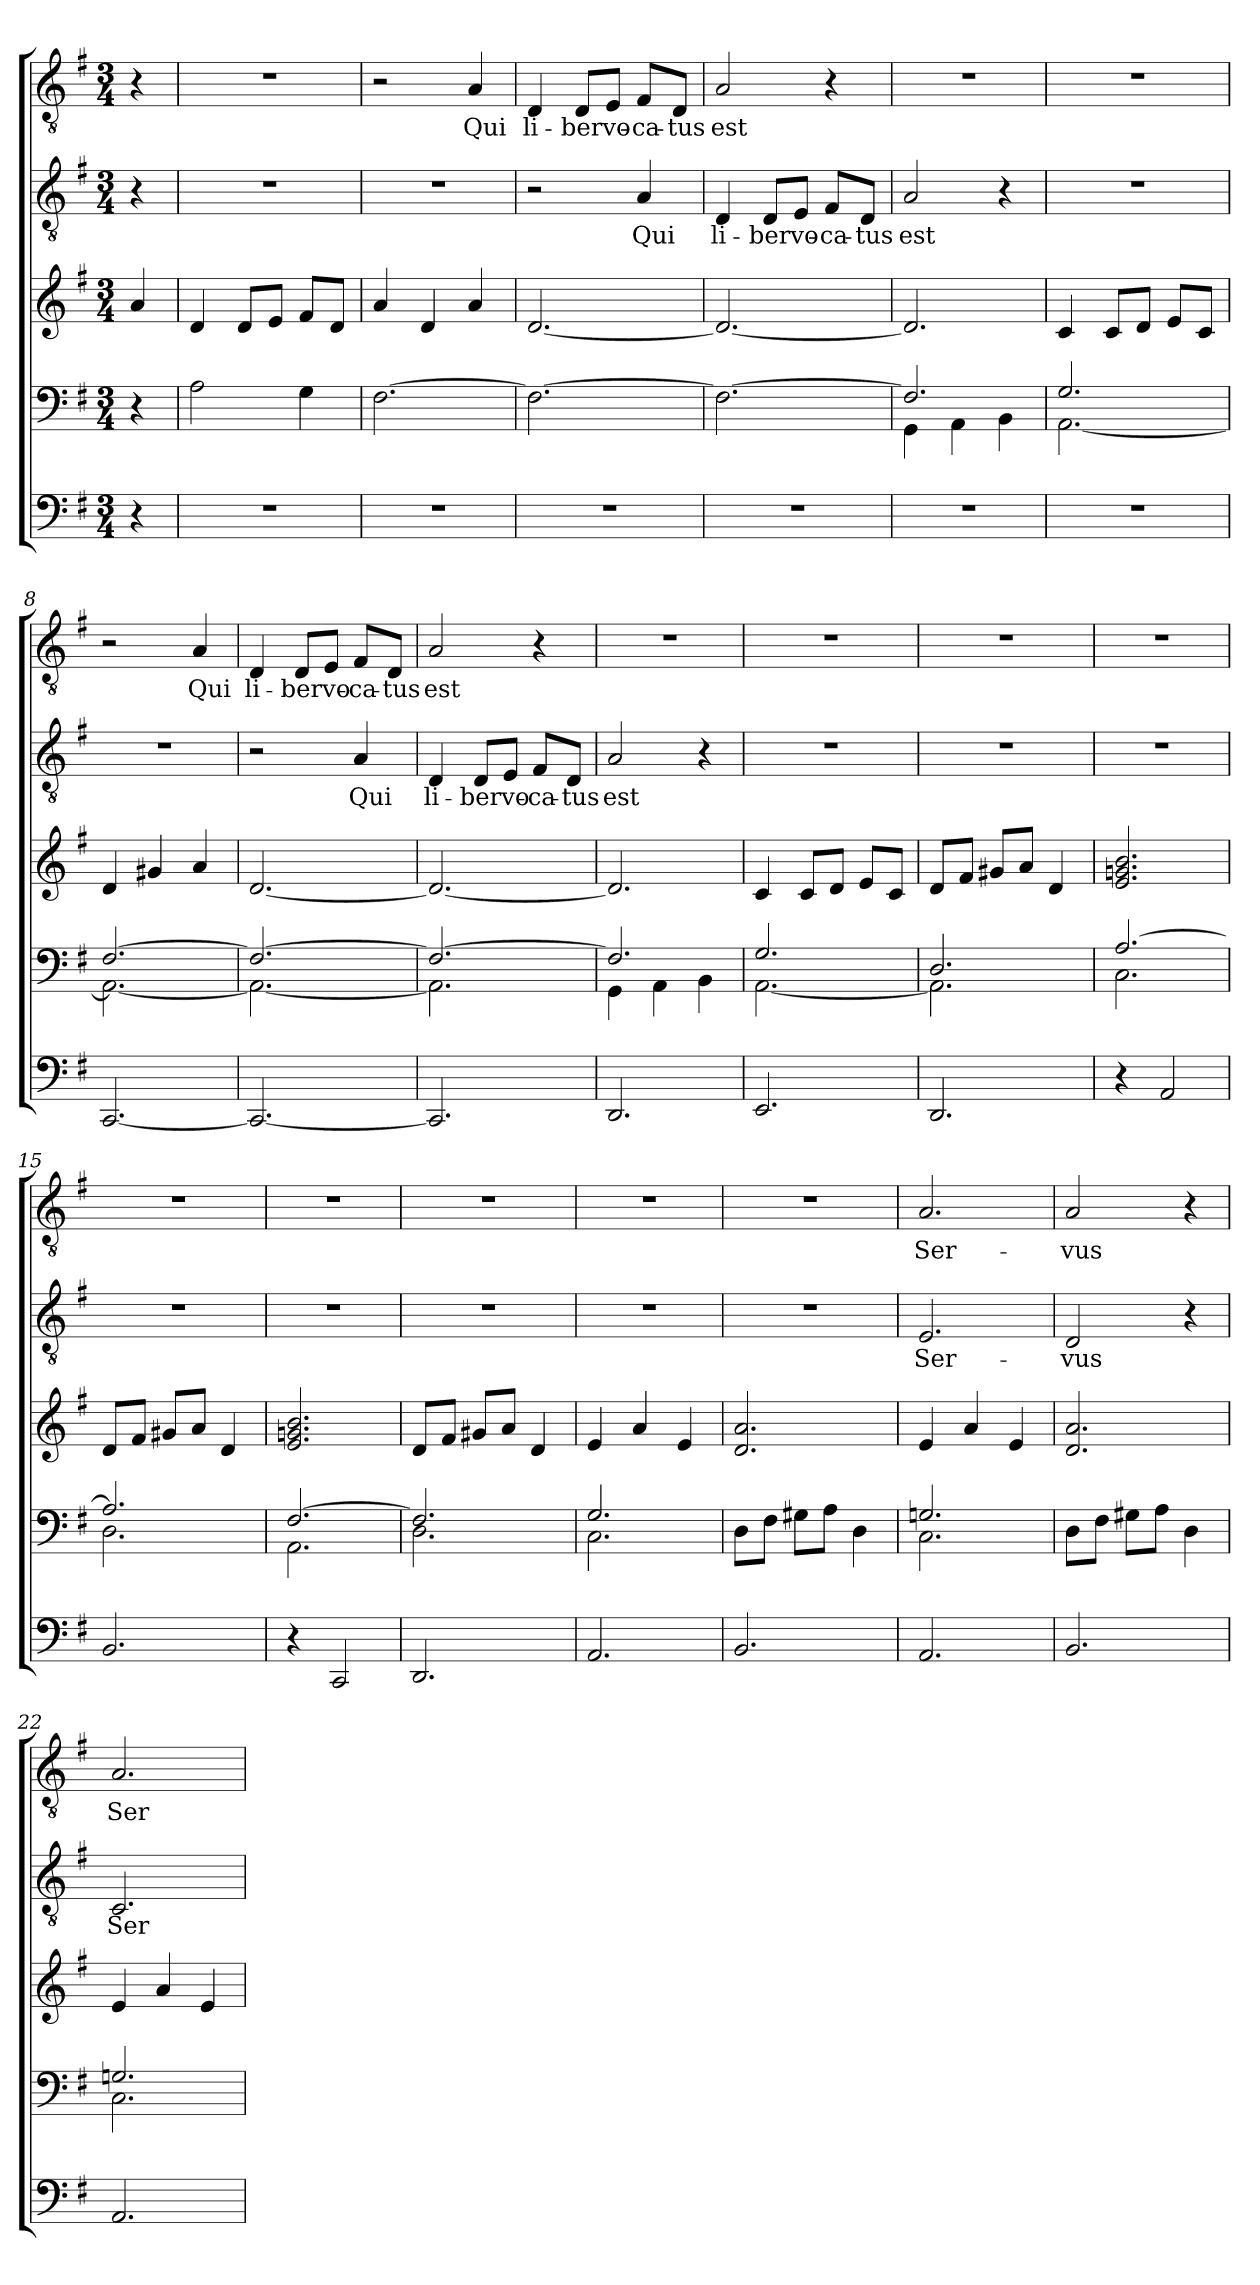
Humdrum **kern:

**kern	**kern	**kern	**kern	**text	**kern	**text
*part4	*part3	*part3	*part2	*part2	*part1	*part1
*staff5	*staff4	*staff3	*staff2	*staff2	*staff1	*staff1
*clefF4	*clefF4	*clefG2	*clefGv2	*	*clefGv2	*
*k[f#]	*k[f#]	*k[f#]	*k[f#]	*	*k[f#]	*
*G:	*G:	*G:	*G:	*	*G:	*
*M3/4	*M3/4	*M3/4	*M3/4	*	*M3/4	*
=1	=1	=1	=1	=1	=1	=1
4r	4r	4a/	4r	.	4r	.
=2	=2	=2	=2	=2	=2	=2
!LO:N:vis=1	!	!	!LO:N:vis=1	!	!LO:N:vis=1	!
2.r	2A\	4d/	2.r	.	2.r	.
.	.	8d/L	.	.	.	.
.	.	8e/J	.	.	.	.
.	4G\	8f#/L	.	.	.	.
.	.	8d/J	.	.	.	.
=3	=3	=3	=3	=3	=3	=3
!LO:N:vis=1	!	!	!LO:N:vis=1	!	!	!
2.r	[>2.F#\	4a/	2.r	.	2r	.
.	.	4d/	.	.	.	.
!	!	!	!	!	!	!LO:LY:b
.	.	4a/	.	.	4A/	Qui
=4	=4	=4	=4	=4	=4	=4
!LO:N:vis=1	!	!	!	!	!	!LO:LY:b
2.r	2.F#\_	[<2.d/	2r	.	4D/	li-
!	!	!	!	!	!	!LO:LY:b
.	.	.	.	.	8D/L	-bervo-
.	.	.	.	.	8E/J	.
!	!	!	!	!LO:LY:b	!	!LO:LY:b
.	.	.	4A/	Qui	8F#/L	-ca-
!	!	!	!	!	!	!LO:LY:b
.	.	.	.	.	8D/J	-tus
=5	=5	=5	=5	=5	=5	=5
!LO:N:vis=1	!	!	!	!LO:LY:b	!	!LO:LY:b
2.r	2.F#\_	2.d/_	4D/	li-	2A/	est
!	!	!	!	!LO:LY:b	!	!
.	.	.	8D/L	-bervo-	.	.
.	.	.	8E/J	.	.	.
!	!	!	!	!LO:LY:b	!	!
.	.	.	8F#/L	-ca-	4r	.
!	!	!	!	!LO:LY:b	!	!
.	.	.	8D/J	-tus	.	.
=6	=6	=6	=6	=6	=6	=6
!LO:N:vis=1	!	!	!	!LO:LY:b	!LO:N:vis=1	!
*	*^	*	*	*	*	*
2.r	2.F#/]	4GG\	2.d/]	2A/	est	2.r	.
.	.	4AA\	.	.	.	.	.
.	.	4BB\	.	4r	.	.	.
=7	=7	=7	=7	=7	=7	=7	=7
!LO:N:vis=1	!	!	!	!LO:N:vis=1	!	!LO:N:vis=1	!
2.r	2.G/	[<2.AA\	4c/	2.r	.	2.r	.
.	.	.	8c/L	.	.	.	.
.	.	.	8d/J	.	.	.	.
.	.	.	8e/L	.	.	.	.
.	.	.	8c/J	.	.	.	.
=8	=8	=8	=8	=8	=8	=8	=8
!	!	!	!	!LO:N:vis=1	!	!	!
[<2.CC/	[>2.F#/	2.AA\_	4d/	2.r	.	2r	.
.	.	.	4g#X/	.	.	.	.
!	!	!	!	!	!	!	!LO:LY:b
.	.	.	4a/	.	.	4A/	Qui
=9	=9	=9	=9	=9	=9	=9	=9
!	!	!	!	!	!	!	!LO:LY:b
2.CC/_	2.F#/_	2.AA\_	[<2.d/	2r	.	4D/	li-
!	!	!	!	!	!	!	!LO:LY:b
.	.	.	.	.	.	8D/L	-bervo-
.	.	.	.	.	.	8E/J	.
!	!	!	!	!	!LO:LY:b	!	!LO:LY:b
.	.	.	.	4A/	Qui	8F#/L	-ca-
!	!	!	!	!	!	!	!LO:LY:b
.	.	.	.	.	.	8D/J	-tus
!!LO:LB:g=z
=10	=10	=10	=10	=10	=10	=10	=10
!	!	!	!	!	!LO:LY:b	!	!LO:LY:b
2.CC/]	2.F#/_	2.AA\]	2.d/_	4D/	li-	2A/	est
!	!	!	!	!	!LO:LY:b	!	!
.	.	.	.	8D/L	-bervo-	.	.
.	.	.	.	8E/J	.	.	.
!	!	!	!	!	!LO:LY:b	!	!
.	.	.	.	8F#/L	-ca-	4r	.
!	!	!	!	!	!LO:LY:b	!	!
.	.	.	.	8D/J	-tus	.	.
=11	=11	=11	=11	=11	=11	=11	=11
!	!	!	!	!	!LO:LY:b	!LO:N:vis=1	!
2.DD/	2.F#/]	4GG\	2.d/]	2A/	est	2.r	.
.	.	4AA\	.	.	.	.	.
.	.	4BB\	.	4r	.	.	.
=12	=12	=12	=12	=12	=12	=12	=12
!	!	!	!	!LO:N:vis=1	!	!LO:N:vis=1	!
2.EE/	2.G/	[<2.AA\	4c/	2.r	.	2.r	.
.	.	.	8c/L	.	.	.	.
.	.	.	8d/J	.	.	.	.
.	.	.	8e/L	.	.	.	.
.	.	.	8c/J	.	.	.	.
=13	=13	=13	=13	=13	=13	=13	=13
!	!	!	!	!LO:N:vis=1	!	!LO:N:vis=1	!
2.DD/	2.D/	2.AA\]	8d/L	2.r	.	2.r	.
.	.	.	8f#/J	.	.	.	.
.	.	.	8g#X/L	.	.	.	.
.	.	.	8a/J	.	.	.	.
.	.	.	4d/	.	.	.	.
=14	=14	=14	=14	=14	=14	=14	=14
!	!	!	!	!LO:N:vis=1	!	!LO:N:vis=1	!
4r	[>2.A/	2.C\	2.e/ 2.gn/ 2.b/	2.r	.	2.r	.
2AA/	.	.	.	.	.	.	.
=15	=15	=15	=15	=15	=15	=15	=15
!	!	!	!	!LO:N:vis=1	!	!LO:N:vis=1	!
2.BB/	2.A/]	2.D\	8d/L	2.r	.	2.r	.
.	.	.	8f#/J	.	.	.	.
.	.	.	8g#X/L	.	.	.	.
.	.	.	8a/J	.	.	.	.
.	.	.	4d/	.	.	.	.
=16	=16	=16	=16	=16	=16	=16	=16
!	!	!	!	!LO:N:vis=1	!	!LO:N:vis=1	!
4r	[>2.F#/	2.AA\	2.e/ 2.gn/ 2.b/	2.r	.	2.r	.
2CC/	.	.	.	.	.	.	.
=17	=17	=17	=17	=17	=17	=17	=17
!	!	!	!	!LO:N:vis=1	!	!LO:N:vis=1	!
2.DD/	2.F#/]	2.D\	8d/L	2.r	.	2.r	.
.	.	.	8f#/J	.	.	.	.
.	.	.	8g#X/L	.	.	.	.
.	.	.	8a/J	.	.	.	.
.	.	.	4d/	.	.	.	.
=18	=18	=18	=18	=18	=18	=18	=18
!	!	!	!	!LO:N:vis=1	!	!LO:N:vis=1	!
2.AA/	2.G/	2.C\	4e/	2.r	.	2.r	.
.	.	.	4a/	.	.	.	.
.	.	.	4e/	.	.	.	.
*	*v	*v	*	*	*	*	*
!!LO:PB:g=z
=19	=19	=19	=19	=19	=19	=19
!	!	!	!LO:N:vis=1	!	!LO:N:vis=1	!
2.BB/	8D\L	2.d/ 2.a/	2.r	.	2.r	.
.	8F#\J	.	.	.	.	.
.	8G#X\L	.	.	.	.	.
.	8A\J	.	.	.	.	.
.	4D\	.	.	.	.	.
=20	=20	=20	=20	=20	=20	=20
*	*^	*	*	*	*	*
!	!	!	!	!	!LO:LY:b	!	!LO:LY:b
2.AA/	2.Gn/	2.C\	4e/	2.E/	Ser-	2.A/	Ser-
.	.	.	4a/	.	.	.	.
.	.	.	4e/	.	.	.	.
*	*v	*v	*	*	*	*	*
=21	=21	=21	=21	=21	=21	=21
!	!	!	!	!LO:LY:b	!	!LO:LY:b
2.BB/	8D\L	2.d/ 2.a/	2D/	-vus	2A/	-vus
.	8F#\J	.	.	.	.	.
.	8G#X\L	.	.	.	.	.
.	8A\J	.	.	.	.	.
.	4D\	.	4r	.	4r	.
=22	=22	=22	=22	=22	=22	=22
*	*^	*	*	*	*	*
!	!	!	!	!	!LO:LY:b	!	!LO:LY:b
2.AA/	2.Gn/	2.C\	4e/	2.C/	Ser-	2.A/	Ser-
.	.	.	4a/	.	.	.	.
.	.	.	4e/	.	.	.	.
*	*v	*v	*	*	*	*	*
=	=	=	=	=	=	=
*-	*-	*-	*-	*-	*-	*-
